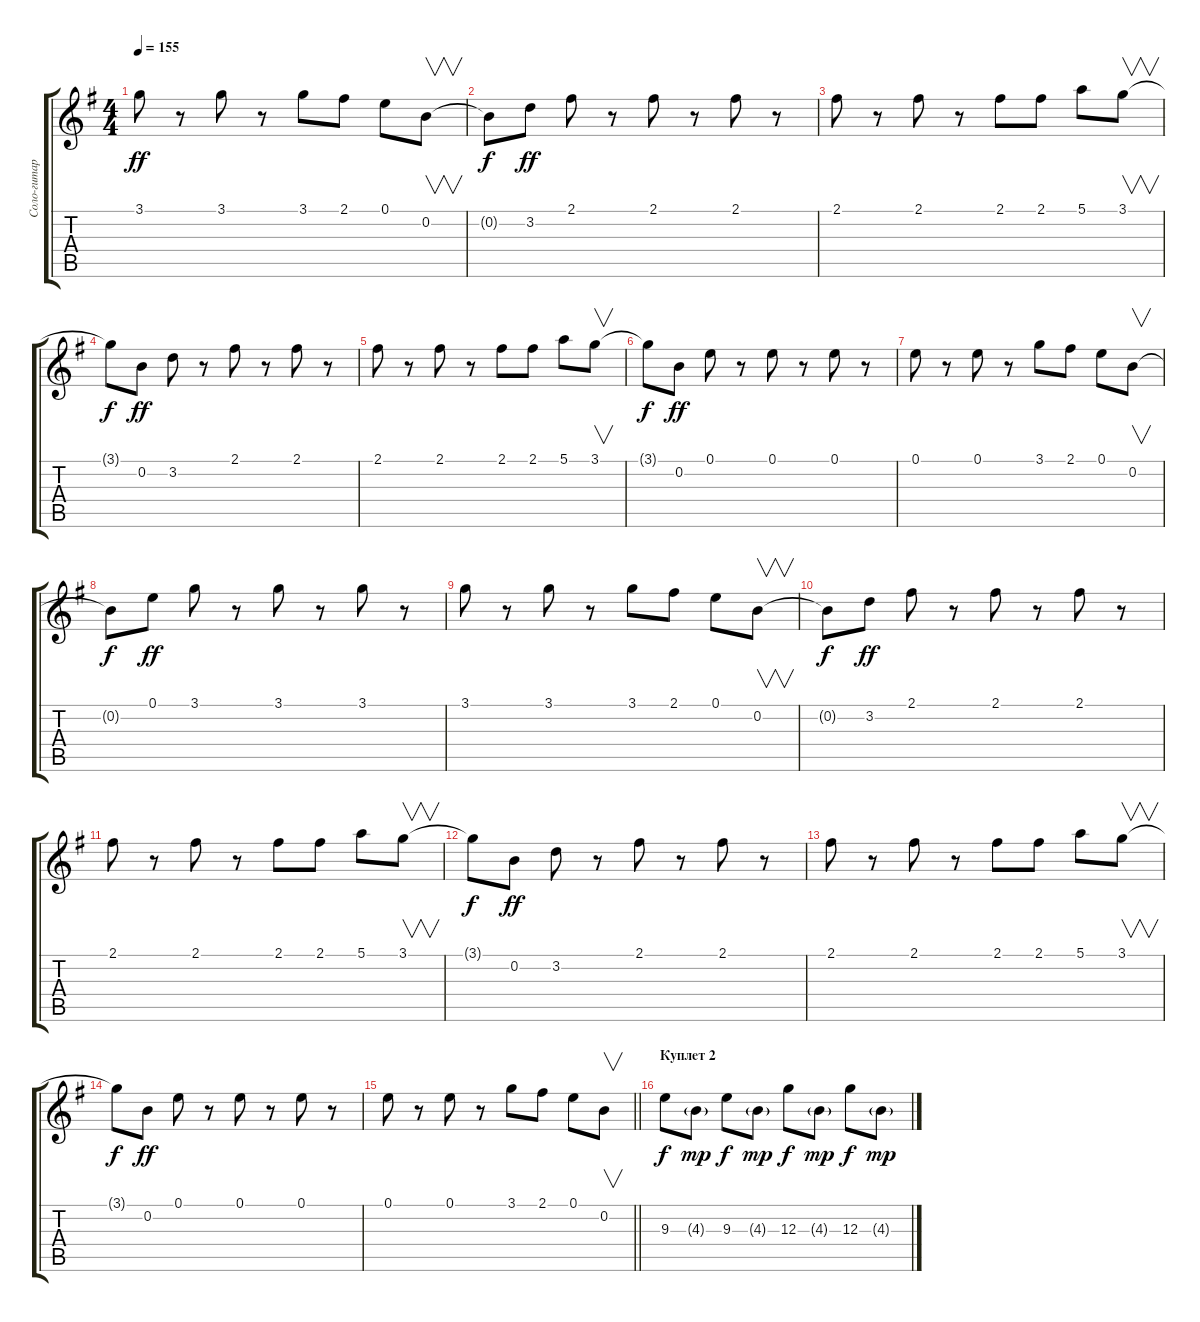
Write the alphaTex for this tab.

\track ("Соло-гитара" "Соло-гитар") {instrument electricguitarjazz}
\staff {score tabs}
\tuning (E4 B3 G3 D3 A2 E2) {hide}
\ts (4 4)
\tempo 155
\clef g2
\ks eminor
3.1.8{dy ff} r.8 3.1.8 r.8 3.1.8 2.1.8 0.1.8 0.2.8{v} |
0.2{t}.8{dy f} 3.2.8{dy ff} 2.1.8 r.8 2.1.8 r.8 2.1.8 r.8 |
2.1.8 r.8 2.1.8 r.8 2.1.8 2.1.8 5.1.8 3.1.8{v} |
3.1{t}.8{dy f} 0.2.8{dy ff} 3.2.8 r.8 2.1.8 r.8 2.1.8 r.8 |
2.1.8 r.8 2.1.8 r.8 2.1.8 2.1.8 5.1.8 3.1.8{v} |
3.1{t}.8{dy f} 0.2.8{dy ff} 0.1.8 r.8 0.1.8 r.8 0.1.8 r.8 |
0.1.8 r.8 0.1.8 r.8 3.1.8 2.1.8 0.1.8 0.2.8{v} |
0.2{t}.8{dy f balance 8} 0.1.8{dy ff} 3.1.8 r.8 3.1.8 r.8 3.1.8 r.8 |
3.1.8 r.8 3.1.8 r.8 3.1.8 2.1.8 0.1.8 0.2.8{v} |
0.2{t}.8{dy f} 3.2.8{dy ff} 2.1.8 r.8 2.1.8 r.8 2.1.8 r.8 |
2.1.8 r.8 2.1.8 r.8 2.1.8 2.1.8 5.1.8 3.1.8{v} |
3.1{t}.8{dy f} 0.2.8{dy ff} 3.2.8 r.8 2.1.8 r.8 2.1.8 r.8 |
2.1.8 r.8 2.1.8 r.8 2.1.8 2.1.8 5.1.8 3.1.8{v} |
3.1{t}.8{dy f} 0.2.8{dy ff} 0.1.8 r.8 0.1.8 r.8 0.1.8 r.8 |
\barLineRight lightlight
0.1.8 r.8 0.1.8 r.8 3.1.8 2.1.8 0.1.8 0.2.8{v} |
\section ("" "Куплет 2")
9.3.8{dy f volume 9} 4.3{g}.8{dy mp} 9.3.8{dy f} 4.3{g}.8{dy mp} 12.3.8{dy f} 4.3{g}.8{dy mp} 12.3.8{dy f} 4.3{g}.8{dy mp}
